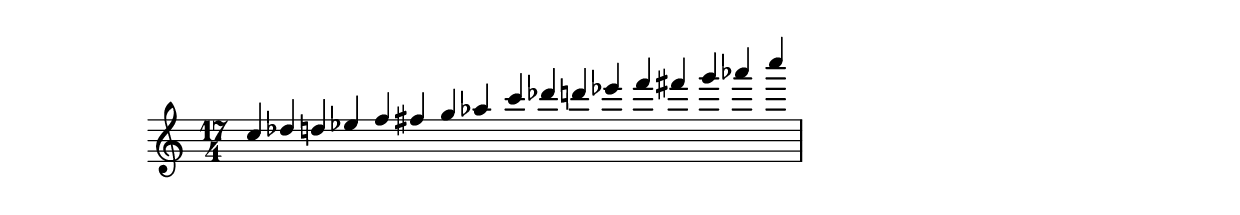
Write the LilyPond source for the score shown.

\version "2.18.2" \score { \new Staff << \new Voice { \set midiInstrument = #"piano" \voiceOne
 \key c \major \time 17/4
\override Voice.TextScript.font-size = #-4
 { c'' des'' d'' ees'' f'' fis'' g'' aes'' c''' des''' d''' ees''' f''' fis''' g''' aes''' c''''  } 
 } >> \layout { } \midi { \context { \Staff \remove "Staff_performer" }
\context { \Voice \consists "Staff_performer" } \tempo 2 = 60 } }
\paper{oddHeaderMarkup = ##f oddFooterMarkup = ##f}
